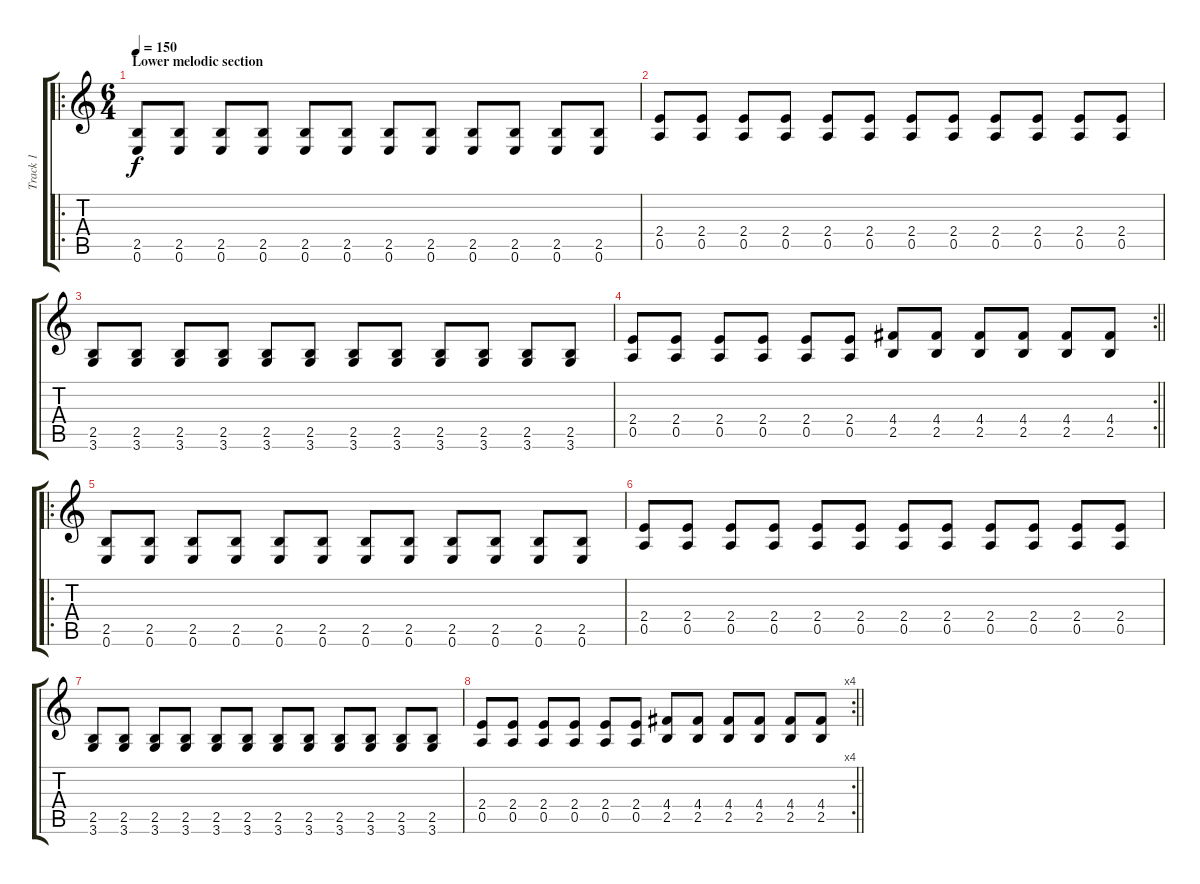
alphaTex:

\track ("Track 1" "Track 1") {instrument overdrivenguitar}
\staff {score tabs}
\tuning (E4 B3 G3 D3 A2 E2) {hide}
\ro
\ts (6 4)
\section ("" "Lower melodic section")
\tempo 150
\clef g2
\ks c
(2.5 0.6).8{dy f} (2.5 0.6).8 (2.5 0.6).8 (2.5 0.6).8 (2.5 0.6).8 (2.5 0.6).8 (2.5 0.6).8 (2.5 0.6).8 (2.5 0.6).8 (2.5 0.6).8 (2.5 0.6).8 (2.5 0.6).8 |
(2.4 0.5).8 (2.4 0.5).8 (2.4 0.5).8 (2.4 0.5).8 (2.4 0.5).8 (2.4 0.5).8 (2.4 0.5).8 (2.4 0.5).8 (2.4 0.5).8 (2.4 0.5).8 (2.4 0.5).8 (2.4 0.5).8 |
(2.5 3.6).8 (2.5 3.6).8 (2.5 3.6).8 (2.5 3.6).8 (2.5 3.6).8 (2.5 3.6).8 (2.5 3.6).8 (2.5 3.6).8 (2.5 3.6).8 (2.5 3.6).8 (2.5 3.6).8 (2.5 3.6).8 |
\rc 2
\barLineRight lightlight
(2.4 0.5).8 (2.4 0.5).8 (2.4 0.5).8 (2.4 0.5).8 (2.4 0.5).8 (2.4 0.5).8 (4.4 2.5).8 (4.4 2.5).8 (4.4 2.5).8 (4.4 2.5).8 (4.4 2.5).8 (4.4 2.5).8 |
\ro
(2.5 0.6).8 (2.5 0.6).8 (2.5 0.6).8 (2.5 0.6).8 (2.5 0.6).8 (2.5 0.6).8 (2.5 0.6).8 (2.5 0.6).8 (2.5 0.6).8 (2.5 0.6).8 (2.5 0.6).8 (2.5 0.6).8 |
(2.4 0.5).8 (2.4 0.5).8 (2.4 0.5).8 (2.4 0.5).8 (2.4 0.5).8 (2.4 0.5).8 (2.4 0.5).8 (2.4 0.5).8 (2.4 0.5).8 (2.4 0.5).8 (2.4 0.5).8 (2.4 0.5).8 |
(2.5 3.6).8 (2.5 3.6).8 (2.5 3.6).8 (2.5 3.6).8 (2.5 3.6).8 (2.5 3.6).8 (2.5 3.6).8 (2.5 3.6).8 (2.5 3.6).8 (2.5 3.6).8 (2.5 3.6).8 (2.5 3.6).8 |
\rc 4
\barLineRight lightlight
(2.4 0.5).8 (2.4 0.5).8 (2.4 0.5).8 (2.4 0.5).8 (2.4 0.5).8 (2.4 0.5).8 (4.4 2.5).8 (4.4 2.5).8 (4.4 2.5).8 (4.4 2.5).8 (4.4 2.5).8 (4.4 2.5).8
